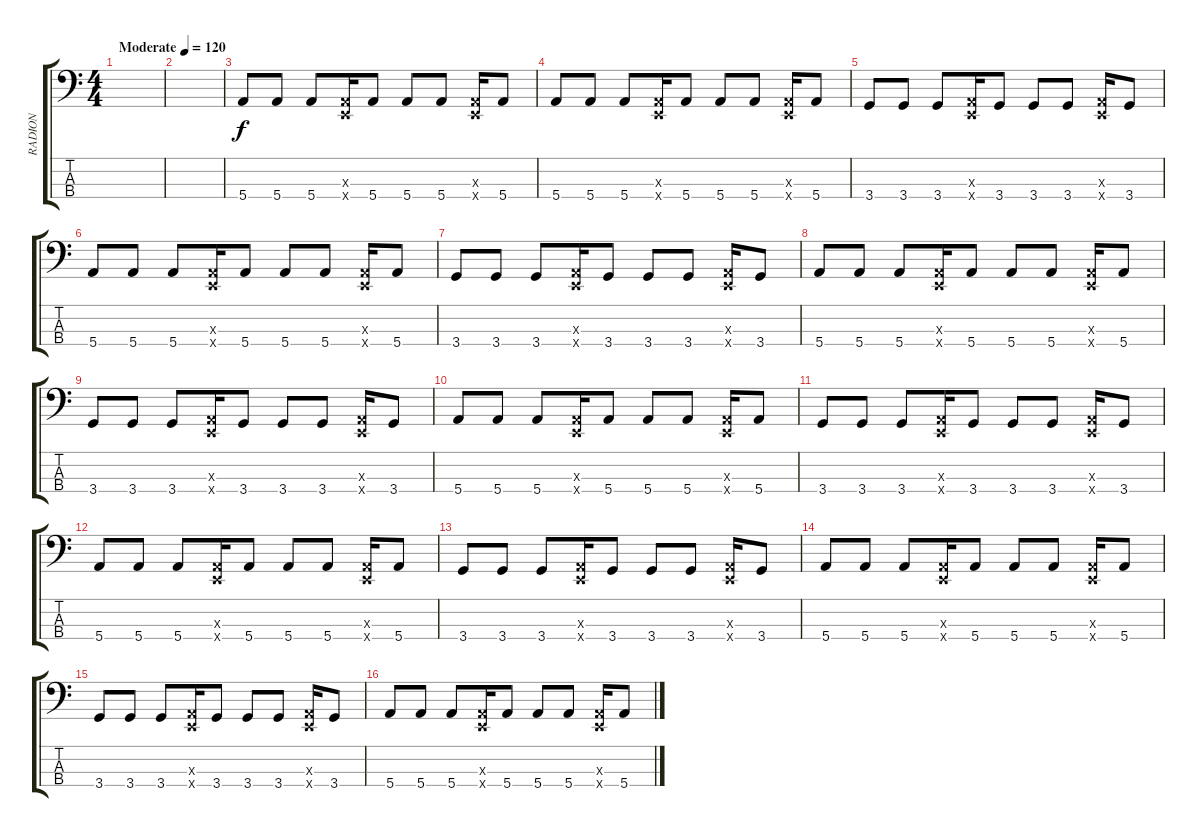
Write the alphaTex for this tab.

\track ("RADION" "RADION") {instrument electricbassfinger}
\staff {score tabs}
\tuning (G2 D2 A1 E1) {hide}
\ts (4 4)
\tempo (120 "Moderate")
\clef f4
\ks c
|
|
5.4.8 5.4.8 5.4.8 (0.3{x} 0.4{x}).16 5.4.8 5.4.8 5.4.8 (0.3{x} 0.4{x}).16 5.4.8 |
5.4.8 5.4.8 5.4.8 (0.3{x} 0.4{x}).16 5.4.8 5.4.8 5.4.8 (0.3{x} 0.4{x}).16 5.4.8 |
3.4.8 3.4.8 3.4.8 (0.3{x} 0.4{x}).16 3.4.8 3.4.8 3.4.8 (0.3{x} 0.4{x}).16 3.4.8 |
5.4.8 5.4.8 5.4.8 (0.3{x} 0.4{x}).16 5.4.8 5.4.8 5.4.8 (0.3{x} 0.4{x}).16 5.4.8 |
3.4.8 3.4.8 3.4.8 (0.3{x} 0.4{x}).16 3.4.8 3.4.8 3.4.8 (0.3{x} 0.4{x}).16 3.4.8 |
5.4.8 5.4.8 5.4.8 (0.3{x} 0.4{x}).16 5.4.8 5.4.8 5.4.8 (0.3{x} 0.4{x}).16 5.4.8 |
3.4.8 3.4.8 3.4.8 (0.3{x} 0.4{x}).16 3.4.8 3.4.8 3.4.8 (0.3{x} 0.4{x}).16 3.4.8 |
5.4.8 5.4.8 5.4.8 (0.3{x} 0.4{x}).16 5.4.8 5.4.8 5.4.8 (0.3{x} 0.4{x}).16 5.4.8 |
3.4.8 3.4.8 3.4.8 (0.3{x} 0.4{x}).16 3.4.8 3.4.8 3.4.8 (0.3{x} 0.4{x}).16 3.4.8 |
5.4.8 5.4.8 5.4.8 (0.3{x} 0.4{x}).16 5.4.8 5.4.8 5.4.8 (0.3{x} 0.4{x}).16 5.4.8 |
3.4.8 3.4.8 3.4.8 (0.3{x} 0.4{x}).16 3.4.8 3.4.8 3.4.8 (0.3{x} 0.4{x}).16 3.4.8 |
5.4.8 5.4.8 5.4.8 (0.3{x} 0.4{x}).16 5.4.8 5.4.8 5.4.8 (0.3{x} 0.4{x}).16 5.4.8 |
3.4.8 3.4.8 3.4.8 (0.3{x} 0.4{x}).16 3.4.8 3.4.8 3.4.8 (0.3{x} 0.4{x}).16 3.4.8 |
5.4.8 5.4.8 5.4.8 (0.3{x} 0.4{x}).16 5.4.8 5.4.8 5.4.8 (0.3{x} 0.4{x}).16 5.4.8
